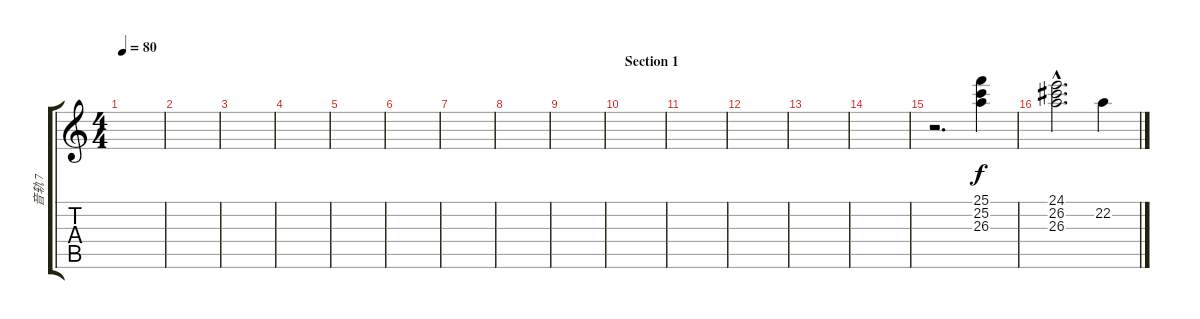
\track ("音轨 7" "音轨 7") {instrument rockorgan}
\staff {score tabs}
\tuning (E4 B3 G3 D3 A2 E2) {hide}
\ts (4 4)
\tempo 80
\clef g2
\ks c
|
|
|
|
|
|
|
|
|
\section ("" "Section 1")
|
|
|
|
|
r.2{d} (25.1 25.2 26.3).4{dy f} |
(24.1{hac} 26.2{hac} 26.3{hac}).2{d} 22.2.4
